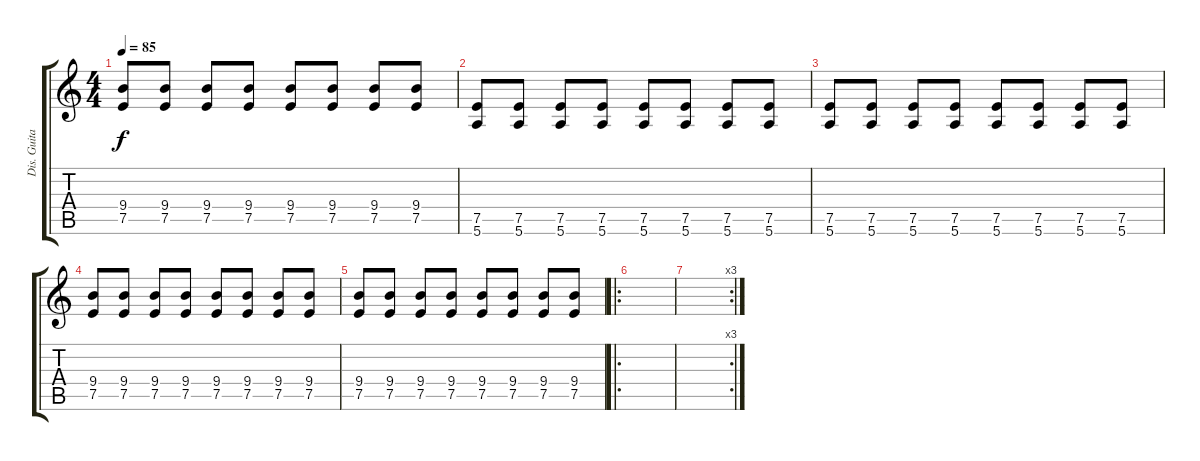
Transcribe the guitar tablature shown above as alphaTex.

\track ("Dis. Guitar" "Dis. Guita") {instrument distortionguitar}
\staff {score tabs}
\tuning (E4 B3 G3 D3 A2 E2) {hide}
\ts (4 4)
\tempo 85
\clef g2
\ks c
(9.4 7.5).8{dy f} (9.4 7.5).8 (9.4 7.5).8 (9.4 7.5).8 (9.4 7.5).8 (9.4 7.5).8 (9.4 7.5).8 (9.4 7.5).8 |
(7.5 5.6).8 (7.5 5.6).8 (7.5 5.6).8 (7.5 5.6).8 (7.5 5.6).8 (7.5 5.6).8 (7.5 5.6).8 (7.5 5.6).8 |
(7.5 5.6).8 (7.5 5.6).8 (7.5 5.6).8 (7.5 5.6).8 (7.5 5.6).8 (7.5 5.6).8 (7.5 5.6).8 (7.5 5.6).8 |
(9.4 7.5).8 (9.4 7.5).8 (9.4 7.5).8 (9.4 7.5).8 (9.4 7.5).8 (9.4 7.5).8 (9.4 7.5).8 (9.4 7.5).8 |
(9.4 7.5).8 (9.4 7.5).8 (9.4 7.5).8 (9.4 7.5).8 (9.4 7.5).8 (9.4 7.5).8 (9.4 7.5).8 (9.4 7.5).8 |
\ro
|
\rc 3
